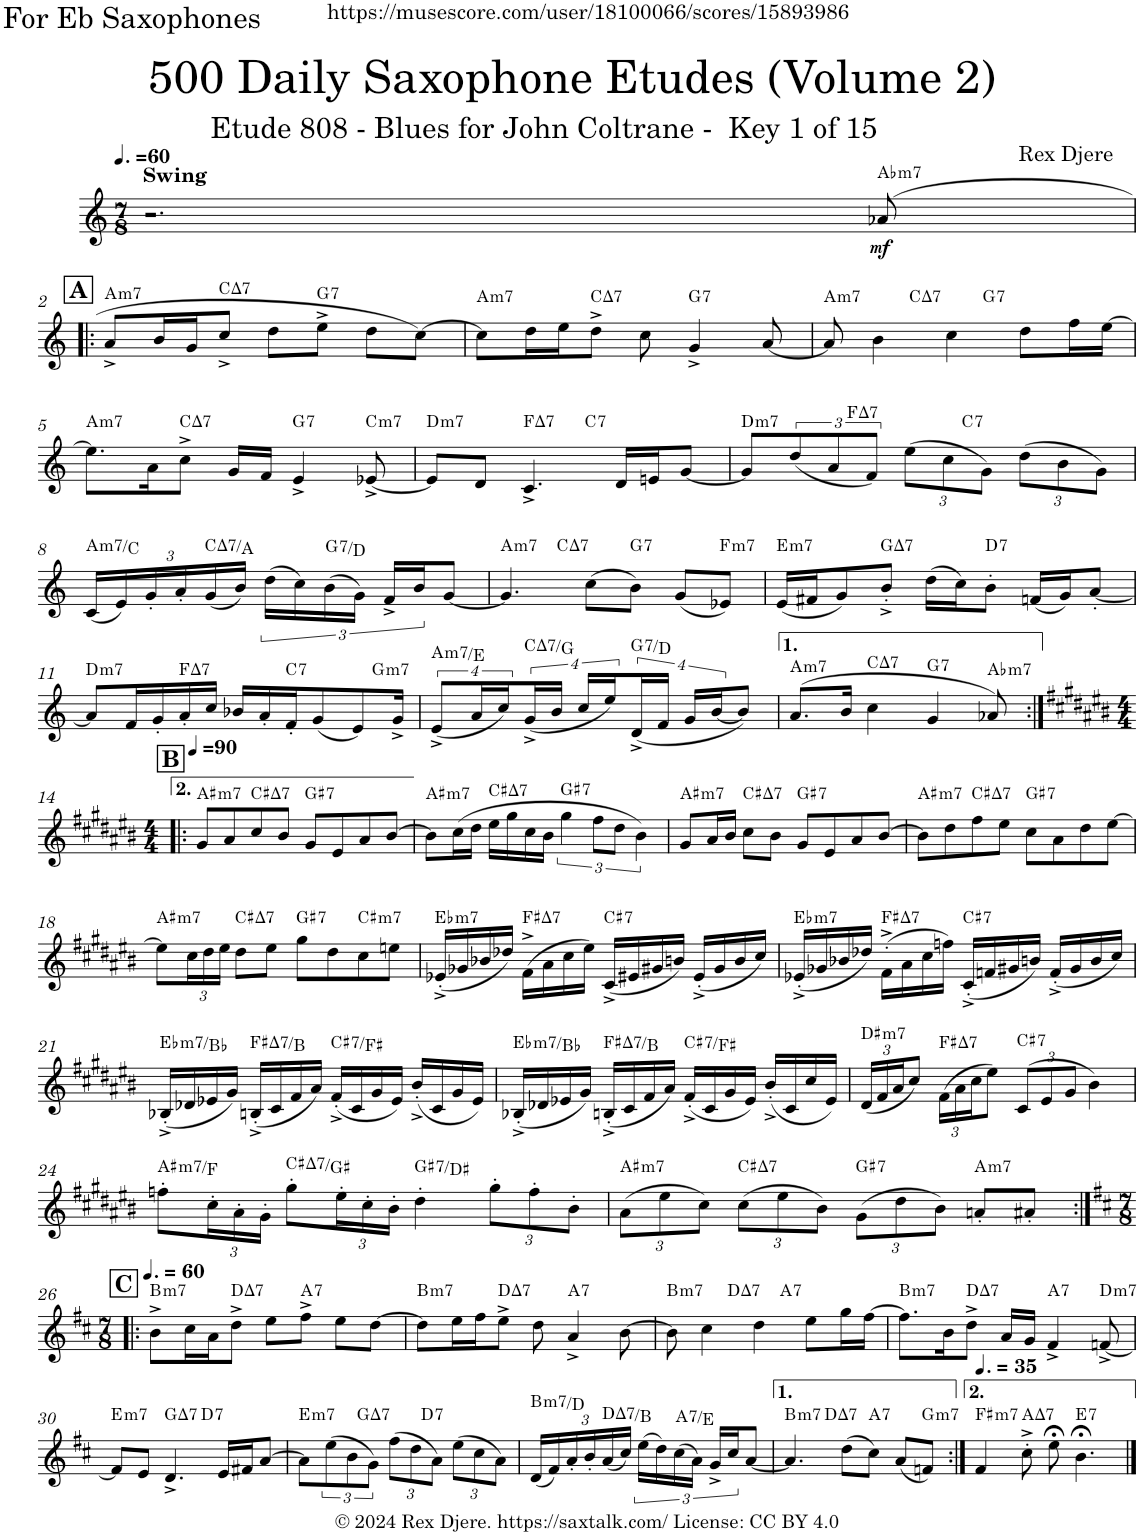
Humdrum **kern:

**kern	**dynam	**harte
*part1	*part1	*part1
*staff1	*staff1	*
*I"Alto Saxophone	*	*
*I'A. Sax.	*	*
*clefG2	*	*
*Trd5c9	*	*
*k[]	*	*
*M7/8	*	*
*MM90	*	*
=1	=1	=1
!LO:TX:a:B:t=Swing	!	!
2.r	.	.
!	!LO:DY:b	!LO:H:kt=m7
(8a-X/	mf	Ab:min7
!!LO:LB:g=z
!!LO:REH:place=s1:a:B:cj:fs=14:t=A
=2!|:	=2!|:	=2!|:
!	!	!LO:H:kt=m7
8a^/L	.	A:min7
16b/L	.	.
16g/J	.	.
!	!	!LO:H:kt=7
8cc^/J	.	C:maj7
8dd\L	.	.
!	!	!LO:H:kt=7
8ee^\J	.	G:7
8dd\L	.	.
[8cc\J)	.	.
=3	=3	=3
!	!	!LO:H:kt=m7
8cc\L]	.	A:min7
16dd\L	.	.
16ee\J	.	.
!	!	!LO:H:kt=7
8dd^\J	.	C:maj7
8cc\	.	.
!	!	!LO:H:kt=7
4g^/	.	G:7
[8a/	.	.
=4	=4	=4
!	!	!LO:H:kt=m7
*^	*	*
*	*^	*	*
8a/]	4ryy	2ryy	.	A:min7
4b\	.	.	.	.
!	!	!	!	!LO:H:kt=7
.	2ryy	.	.	C:maj7
4cc\	.	.	.	.
!	!	!	!	!LO:H:kt=7
.	.	4.ryy	.	G:7
8dd\L	.	.	.	.
16ff\L	8ryy	.	.	.
[16ee\JJ	.	.	.	.
!!LO:LB:g=z	!!	!!
=5	=5	=5	=5	=5
!	!	!	!	!LO:H:kt=m7
*v	*v	*v	*	*
8.ee\L]	.	A:min7
16a\K	.	.
!	!	!LO:H:kt=7
8cc^\J	.	C:maj7
16g/LL	.	.
16f/JJ	.	.
!	!	!LO:H:kt=7
4e^/	.	G:7
!	!	!LO:H:kt=m7
[8e-X^/	.	C:min7
=6	=6	=6
!	!	!LO:H:kt=m7
*^	*	*
8e-/L]	2ryy	.	D:min7
8d/J	.	.	.
!	!	!	!LO:H:kt=7
4.c^/	.	.	F:maj7
!	!	!	!LO:H:kt=7
.	4.ryy	.	C:7
16d/LL	.	.	.
16en/J	.	.	.
[8g/J	.	.	.
=7	=7	=7	=7
!	!	!	!LO:H:kt=m7
*	*^	*	*
8g/L]	4ryy	2ryy	.	D:min7
(12dd/	.	.	.	.
12a/	.	.	.	.
!	!	!	!	!LO:H:kt=7
.	2ryy	.	.	F:maj7
12f/J)	.	.	.	.
*Xbrackettup	*	*	*	*
(12ee\L	.	.	.	.
12cc\	.	.	.	.
!	!	!	!	!LO:H:kt=7
.	.	4.ryy	.	C:7
12g\J)	.	.	.	.
(12dd\L	.	.	.	.
12b\	.	.	.	.
.	8ryy	.	.	.
12g\J)	.	.	.	.
!!LO:LB:g=z	!!	!!
=8	=8	=8	=8	=8
!	!	!	!	!LO:H:kt=m7
*v	*v	*v	*	*
(16c/LL	.	A:min7/b3
16e/)	.	.
16g'/	.	.
16a'/	.	.
!	!	!LO:H:kt=7
(16g/	.	C:maj7/6
16b/JJ)	.	.
(16dd\LL	.	.
16cc\)	.	.
!	!	!LO:H:kt=7
(16b\	.	G:7/5
16g\JJ)	.	.
16f^/LL	.	.
16b/J	.	.
[8g/J	.	.
=9	=9	=9
!	!	!LO:H:kt=m7
*^	*	*
4.g/]	4ryy	.	A:min7
!	!	!	!LO:H:kt=7
.	2ryy	.	C:maj7
(8cc\L	.	.	.
!	!	!	!LO:H:kt=7
8b\J)	.	.	G:7
(8g/L	.	.	.
!	!	!	!LO:H:kt=m7
8e-X/J)	8ryy	.	F:min7
=10	=10	=10	=10
!	!	!	!LO:H:kt=m7
*v	*v	*	*
(16e/LL	.	E:min7
16f#X/J	.	.
8g/)	.	.
!	!	!LO:H:kt=7
8b'^/J	.	G:maj7
(16dd\LL	.	.
16cc\J)	.	.
!	!	!LO:H:kt=7
8b'\J	.	D:7
(16fn/LL	.	.
16g/J)	.	.
[8a'/J	.	.
!!LO:LB:g=z
=11	=11	=11
!	!	!LO:H:kt=m7
*^	*	*
8a/L]	2.ryy	.	D:min7
16f/L	.	.	.
16g'/	.	.	.
!	!	!	!LO:H:kt=7
16a'/	.	.	F:maj7
16cc/JJ	.	.	.
16b-X/LL	.	.	.
16a'/	.	.	.
!	!	!	!LO:H:kt=7
16f'/J	.	.	C:7
(8g/	.	.	.
8e/)	.	.	.
!	!	!	!LO:H:kt=m7
.	8ryy	.	G:min7
16g^/Jk	.	.	.
=12	=12	=12	=12
!	!	!	!LO:H:kt=m7
*v	*v	*	*
(8e^/L	.	A:min7/5
16a/L	.	.
16cc/)	.	.
!	!	!LO:H:kt=7
(16g^/	.	C:maj7/5
16b/JJ	.	.
16cc/LL	.	.
16ee/)	.	.
!	!	!LO:H:kt=7
(16d^/	.	G:7/5
16f/JJ	.	.
16g/LL	.	.
[16b/J	.	.
8b/J])	.	.
=13	=13	=13
!	!	!LO:H:kt=m7
(8.a/L	.	A:min7
16b/Jk	.	.
!	!	!LO:H:kt=7
4cc\	.	C:maj7
!	!	!LO:H:kt=7
4g/	.	G:7
!	!	!LO:H:kt=m7
8a-X/)	.	Ab:min7
!!LO:LB:g=z
=14:|!|:	=14:|!|:	=14:|!|:
!!LO:REH:place=s1:a:B:cj:fs=14:t=B
*k[f#c#g#d#a#e#b#]	*	*
*M4/4	*	*
*MM90	*	*
!	!	!LO:H:kt=m7
8g#/L	.	A#:min7
8a#/	.	.
!	!	!LO:H:kt=7
8cc#/	.	C#:maj7
8b#/J	.	.
!	!	!LO:H:kt=7
8g#/L	.	G#:7
8e#/	.	.
8a#/	.	.
[8b#/J	.	.
=15	=15	=15
!	!	!LO:H:kt=m7
8b#\L]	.	A#:min7
(16cc#\L	.	.
16dd#\JJ	.	.
!	!	!LO:H:kt=7
16ee#\LL	.	C#:maj7
16gg#\	.	.
16cc#\	.	.
16b#\JJ	.	.
*brackettup	*	*
!	!	!LO:H:kt=7
6gg#\	.	G#:7
12ff#\L	.	.
12dd#\J	.	.
6b#\)	.	.
=16	=16	=16
!	!	!LO:H:kt=m7
8g#/L	.	A#:min7
16a#/L	.	.
16b#/JJ	.	.
!	!	!LO:H:kt=7
8cc#\L	.	C#:maj7
8b#\J	.	.
!	!	!LO:H:kt=7
8g#/L	.	G#:7
8e#/	.	.
8a#/	.	.
[8b#/J	.	.
=17	=17	=17
!	!	!LO:H:kt=m7
8b#\L]	.	A#:min7
8dd#\	.	.
!	!	!LO:H:kt=7
8ff#\	.	C#:maj7
8ee#\J	.	.
!	!	!LO:H:kt=7
8cc#\L	.	G#:7
8a#\	.	.
8dd#\	.	.
[8ee#\J	.	.
!!LO:LB:g=z
=18	=18	=18
!	!	!LO:H:kt=m7
8ee#\L]	.	A#:min7
*Xbrackettup	*	*
24cc#\L	.	.
24dd#\	.	.
24ee#\JJ	.	.
!	!	!LO:H:kt=7
8dd#\L	.	C#:maj7
8ee#\J	.	.
!	!	!LO:H:kt=7
8gg#\L	.	G#:7
8dd#\	.	.
!	!	!LO:H:kt=m7
8cc#\	.	C#:min7
8een\J	.	.
=19	=19	=19
!	!	!LO:H:kt=m7
(16e-X'^/LL	.	Eb:min7
16g-X/	.	.
16b-X/	.	.
16dd-X/JJ)	.	.
!	!	!LO:H:kt=7
(16f#^\LL	.	F#:maj7
16a#\	.	.
16cc#\	.	.
16ee#\JJ)	.	.
!	!	!LO:H:kt=7
(16c#^/LL	.	C#:7
16e#X/	.	.
16g#X/	.	.
16bn/JJ)	.	.
(16e#'^/LL	.	.
16g#/	.	.
16b/	.	.
16cc#/JJ)	.	.
=20	=20	=20
!	!	!LO:H:kt=m7
(16e-X'^/LL	.	Eb:min7
16g-X/	.	.
16b-X/	.	.
16dd-X/JJ)	.	.
!	!	!LO:H:kt=7
(16f#'^\LL	.	F#:maj7
16a#\	.	.
16cc#\	.	.
16ffn\JJ)	.	.
!	!	!LO:H:kt=7
(16c#'^/LL	.	C#:7
16fn/	.	.
16g#X/	.	.
16bn/JJ)	.	.
(16f'^/LL	.	.
16g#/	.	.
16b/	.	.
16cc#/JJ)	.	.
!!LO:LB:g=z
=21	=21	=21
!	!	!LO:H:kt=m7
(16B-X'^/LL	.	Eb:min7/5
16d-X/	.	.
16e-X/	.	.
16g#/JJ)	.	.
!	!	!LO:H:kt=7
(16Bn'^/LL	.	F#:maj7/4
16c#/	.	.
16f#/	.	.
16a#/JJ)	.	.
!	!	!LO:H:kt=7
(16f#'^/LL	.	C#:7/4
16c#/	.	.
16g#/	.	.
16e-/JJ)	.	.
(16b#'^/LL	.	.
16c#/	.	.
16g#/	.	.
16e-/JJ)	.	.
=22	=22	=22
!	!	!LO:H:kt=m7
(16B-X'^/LL	.	Eb:min7/5
16d-X/	.	.
16e-X/	.	.
16g#/JJ)	.	.
!	!	!LO:H:kt=7
(16Bn'^/LL	.	F#:maj7/4
16c#/	.	.
16f#/	.	.
16a#/JJ)	.	.
!	!	!LO:H:kt=7
(16f#'^/LL	.	C#:7/4
16c#/	.	.
16g#/	.	.
16e-/JJ)	.	.
(16b#'^/LL	.	.
16c#/	.	.
16cc#/	.	.
16e-/JJ)	.	.
=23	=23	=23
!	!	!LO:H:kt=m7
(24d#/LL	.	D#:min7
24f#/	.	.
24a#/J	.	.
8cc#/J)	.	.
!	!	!LO:H:kt=7
(24f#\LL	.	F#:maj7
24a#\	.	.
24cc#\J	.	.
8ee#\J)	.	.
!	!	!LO:H:kt=7
(12c#/L	.	C#:7
12e#/	.	.
12g#/J	.	.
4b#\)	.	.
!!LO:LB:g=z
=24	=24	=24
!	!	!LO:H:kt=m7
8ffn'\L	.	A#:min7/bb6
24cc#'\L	.	.
24a#'\	.	.
24g#'\JJ	.	.
!	!	!LO:H:kt=7
8gg#'\L	.	C#:maj7/5
24ee#'\L	.	.
24cc#'\	.	.
24b#'\JJ	.	.
!	!	!LO:H:kt=7
4dd#'\	.	G#:7/5
12gg#'\L	.	.
12ff'\	.	.
12b#'\J	.	.
=25	=25	=25
!	!	!LO:H:kt=m7
(12a#\L	.	A#:min7
12ee#\	.	.
12cc#\J)	.	.
!	!	!LO:H:kt=7
(12cc#\L	.	C#:maj7
12ee#\	.	.
12b#\J)	.	.
!	!	!LO:H:kt=7
(12g#\L	.	G#:7
12dd#\	.	.
12b#\J)	.	.
!	!	!LO:H:kt=m7
8an'/L	.	A:min7
8a#X'/J	.	.
!!LO:LB:g=z
=26:|!|:	=26:|!|:	=26:|!|:
!!LO:REH:place=s1:a:B:cj:fs=14:t=C
*k[f#c#]	*	*
*M7/8	*	*
*MM90	*	*
!	!	!LO:H:kt=m7
8b^\L	.	B:min7
16cc#\L	.	.
16a\J	.	.
!	!	!LO:H:kt=7
8dd^\J	.	D:maj7
8ee\L	.	.
!	!	!LO:H:kt=7
8ff#^\J	.	A:7
8ee\L	.	.
[8dd\J	.	.
=27	=27	=27
!	!	!LO:H:kt=m7
8dd\L]	.	B:min7
16ee\L	.	.
16ff#\J	.	.
!	!	!LO:H:kt=7
8ee^\J	.	D:maj7
8dd\	.	.
!	!	!LO:H:kt=7
4a^/	.	A:7
[8b\	.	.
=28	=28	=28
!	!	!LO:H:kt=m7
*^	*	*
*	*^	*	*
8b\]	4ryy	2ryy	.	B:min7
4cc#\	.	.	.	.
!	!	!	!	!LO:H:kt=7
.	2ryy	.	.	D:maj7
4dd\	.	.	.	.
!	!	!	!	!LO:H:kt=7
.	.	4.ryy	.	A:7
8ee\L	.	.	.	.
16gg\L	8ryy	.	.	.
[16ff#\JJ	.	.	.	.
=29	=29	=29	=29	=29
!	!	!	!	!LO:H:kt=m7
*v	*v	*v	*	*
8.ff#\L]	.	B:min7
16b\K	.	.
!	!	!LO:H:kt=7
8dd^\J	.	D:maj7
16a/LL	.	.
16g/JJ	.	.
!	!	!LO:H:kt=7
4f#^/	.	A:7
!	!	!LO:H:kt=m7
[8fn^/	.	D:min7
!!LO:LB:g=z
=30	=30	=30
!	!	!LO:H:kt=m7
*^	*	*
8f/L]	2ryy	.	E:min7
8e/J	.	.	.
!	!	!	!LO:H:kt=7
4.d^/	.	.	G:maj7
!	!	!	!LO:H:kt=7
.	4.ryy	.	D:7
16e/LL	.	.	.
16f#X/J	.	.	.
[8a/J	.	.	.
=31	=31	=31	=31
!	!	!	!LO:H:kt=m7
*	*^	*	*
8a\L]	4ryy	2ryy	.	E:min7
*brackettup	*	*	*	*
(12ee\	.	.	.	.
12b\	.	.	.	.
!	!	!	!	!LO:H:kt=7
.	2ryy	.	.	G:maj7
12g\J)	.	.	.	.
*Xbrackettup	*	*	*	*
(12ff#\L	.	.	.	.
12dd\	.	.	.	.
!	!	!	!	!LO:H:kt=7
.	.	4.ryy	.	D:7
12a\J)	.	.	.	.
(12ee\L	.	.	.	.
12cc#\	.	.	.	.
.	8ryy	.	.	.
12a\J)	.	.	.	.
=32	=32	=32	=32	=32
!	!	!	!	!LO:H:kt=m7
*v	*v	*v	*	*
(16d/LL	.	B:min7/b3
16f#/)	.	.
16a'/	.	.
16b'/	.	.
!	!	!LO:H:kt=7
(16a/	.	D:maj7/6
16cc#/JJ)	.	.
(16ee\LL	.	.
16dd\)	.	.
!	!	!LO:H:kt=7
(16cc#\	.	A:7/5
16a\JJ)	.	.
16g^/LL	.	.
16cc#/J	.	.
[8a/J	.	.
=33	=33	=33
!	!	!LO:H:kt=m7
*^	*	*
4.a/]	4ryy	.	B:min7
!	!	!	!LO:H:kt=7
.	2ryy	.	D:maj7
(8dd\L	.	.	.
!	!	!	!LO:H:kt=7
8cc#\J)	.	.	A:7
(8a/L	.	.	.
!	!	!	!LO:H:kt=m7
8fn/J)	8ryy	.	G:min7
*v	*v	*	*
=34:|!	=34:|!	=34:|!
*MM53	*	*
*^	*	*
!	!	!	!LO:H:kt=m7
*v	*v	*	*
4f#/	.	F#:min7
!	!	!LO:H:kt=7
8cc#'^\	.	A:maj7
8ee;<\	.	.
!	!	!LO:H:kt=7
4.b;<\	.	E:7
==	==	==
*-	*-	*-
